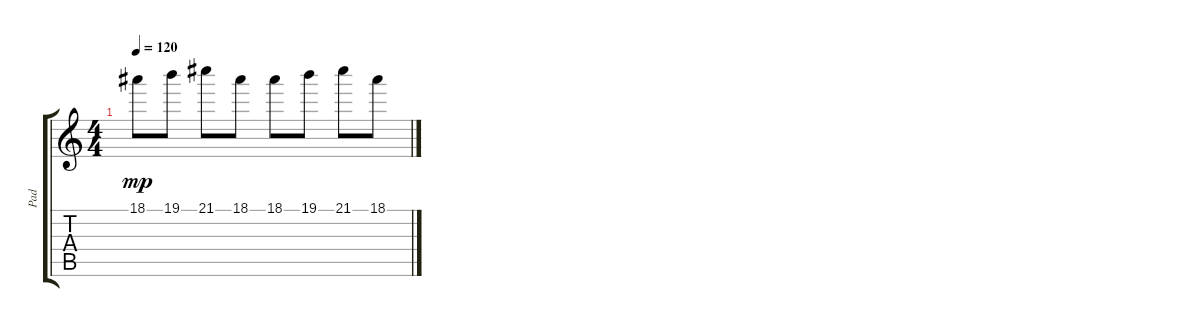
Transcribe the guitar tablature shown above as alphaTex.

\track ("Pad" "Pad") {instrument pad3polysynth}
\staff {score tabs}
\tuning (E5 B3 G3 D3 A2 E2) {hide}
\ts (4 4)
\tempo 120
\clef g2
\ks c
18.1.8{dy mp} 19.1.8{volume 9} 21.1.8 18.1.8{volume 8} 18.1.8 19.1.8{volume 7} 21.1.8 18.1.8{volume 6}
